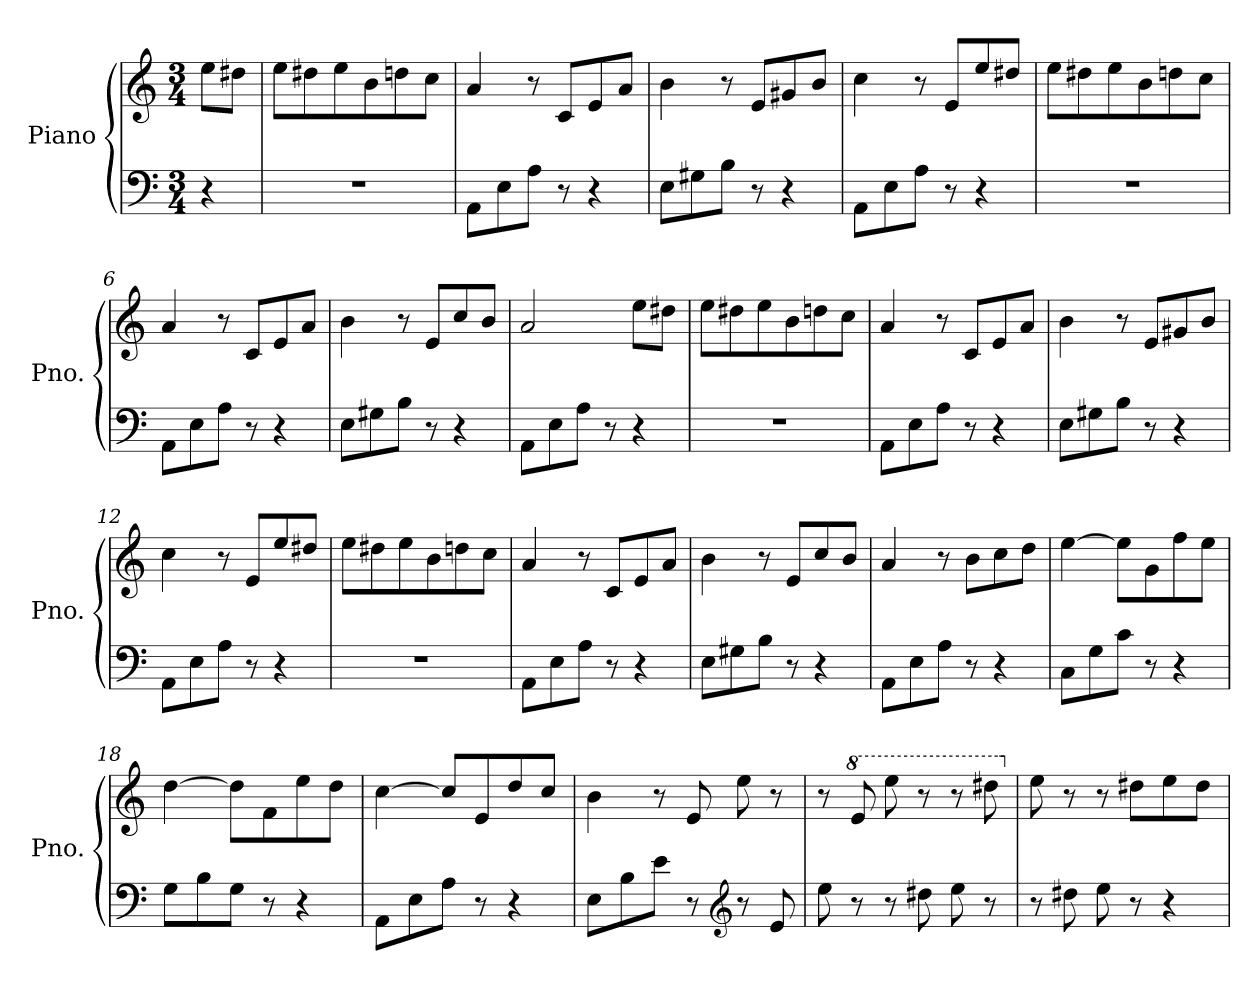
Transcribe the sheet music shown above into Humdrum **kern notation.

**kern	**kern
*part1	*part1
*staff2	*staff1
*I"Piano	*
*I'Pno.	*
*clefF4	*clefG2
*k[]	*k[]
*M3/4	*M3/4
=	=
4r	8ee\L
.	8dd#X\J
=1	=1
2.r	8ee\L
.	8dd#X\
.	8ee\
.	8b\
.	8ddn\
.	8cc\J
=2	=2
8AA\L	4a/
8E\	.
8A\J	8r
8r	8c/L
4r	8e/
.	8a/J
=3	=3
8E\L	4b\
8G#X\	.
8B\J	8r
8r	8e/L
4r	8g#X/
.	8b/J
=4	=4
8AA\L	4cc\
8E\	.
8A\J	8r
8r	8e/L
4r	8ee/
.	8dd#X/J
=5	=5
2.r	8ee\L
.	8dd#X\
.	8ee\
.	8b\
.	8ddn\
.	8cc\J
=6	=6
8AA\L	4a/
8E\	.
8A\J	8r
8r	8c/L
4r	8e/
.	8a/J
!!LO:LB:g=z
=7	=7
8E\L	4b\
8G#X\	.
8B\J	8r
8r	8e/L
4r	8cc/
.	8b/J
=8	=8
8AA\L	2a/
8E\	.
8A\J	.
8r	.
4r	8ee\L
.	8dd#X\J
=9	=9
2.r	8ee\L
.	8dd#X\
.	8ee\
.	8b\
.	8ddn\
.	8cc\J
=10	=10
8AA\L	4a/
8E\	.
8A\J	8r
8r	8c/L
4r	8e/
.	8a/J
=11	=11
8E\L	4b\
8G#X\	.
8B\J	8r
8r	8e/L
4r	8g#X/
.	8b/J
=12	=12
8AA\L	4cc\
8E\	.
8A\J	8r
8r	8e/L
4r	8ee/
.	8dd#X/J
!!LO:LB:g=z
=13	=13
2.r	8ee\L
.	8dd#X\
.	8ee\
.	8b\
.	8ddn\
.	8cc\J
=14	=14
8AA\L	4a/
8E\	.
8A\J	8r
8r	8c/L
4r	8e/
.	8a/J
=15	=15
8E\L	4b\
8G#X\	.
8B\J	8r
8r	8e/L
4r	8cc/
.	8b/J
=16	=16
8AA\L	4a/
8E\	.
8A\J	8r
8r	8b\L
4r	8cc\
.	8dd\J
=17	=17
8C\L	[4ee\
8G\	.
8c\J	8ee\L]
8r	8g\
4r	8ff\
.	8ee\J
=18	=18
8G\L	[4dd\
8B\	.
8G\J	8dd\L]
8r	8f\
4r	8ee\
.	8dd\J
=19	=19
8AA\L	[4cc\
8E\	.
8A\J	8cc/L]
8r	8e/
4r	8dd/
.	8cc/J
!!LO:LB:g=z
=20	=20
8E\L	4b\
8B\	.
8e\J	8r
8r	8e/
*clefG2	*
8r	8ee\
8e/	8r
=21	=21
8ee\	8r
*	*8va
8r	8ee/
8r	8eee\
8dd#X\	8r
8ee\	8r
8r	8ddd#X\
=22	=22
*	*X8va
8r	8ee\
8dd#X\	8r
8ee\	8r
8r	8dd#X\L
4r	8ee\
.	8dd#\J
=	=
*-	*-
